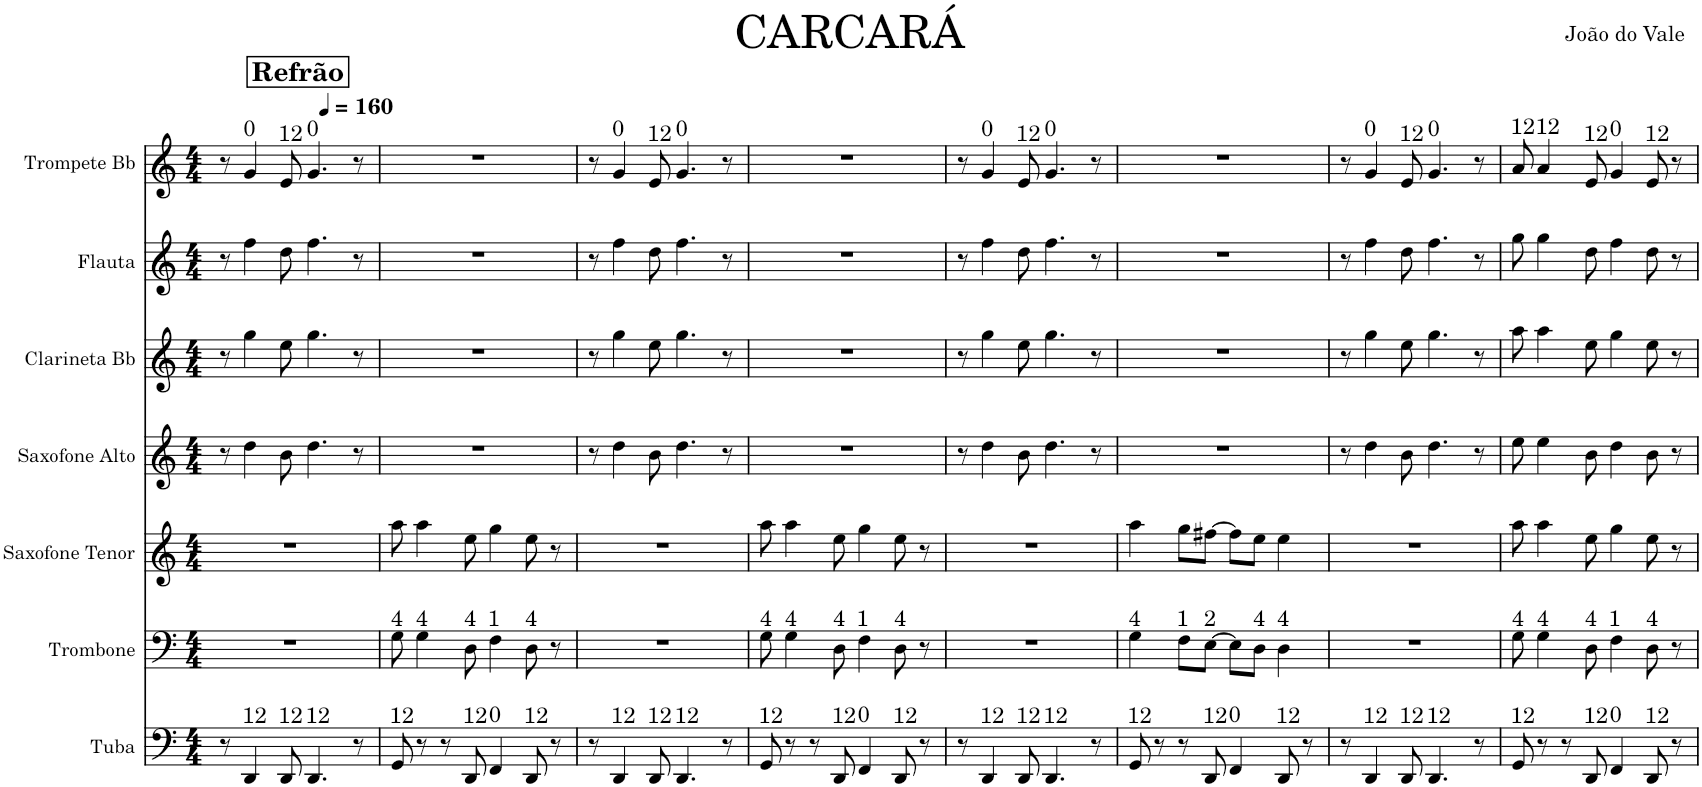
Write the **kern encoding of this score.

**kern	**kern	**kern	**kern	**kern	**kern	**kern
*part7	*part6	*part5	*part4	*part3	*part2	*part1
*staff7	*staff6	*staff5	*staff4	*staff3	*staff2	*staff1
*I"Tuba	*I"Trombone	*I"Saxofone Tenor	*I"Saxofone Alto	*I"Clarineta Bb	*I"Flauta	*I"Trompete Bb
*I'Tba	*I'Trb	*	*	*I'Cl	*I'Fl	*I'Tpt
*clefF4	*clefF4	*clefG2	*clefG2	*clefG2	*clefG2	*clefG2
*	*	*Trd8c14	*Trd5c9	*Trd1c2	*	*Trd1c2
*k[]	*k[]	*k[]	*k[]	*k[]	*k[]	*k[]
*M4/4	*M4/4	*M4/4	*M4/4	*M4/4	*M4/4	*M4/4
*MM160	*MM160	*MM160	*MM160	*MM160	*MM160	*MM160
!!LO:REH:place=s1:a:B:cj:fs=14:t=Refrão
=1	=1	=1	=1	=1	=1	=1
8r	1r	1r	8r	8r	8r	8r
!	!	!	!	!	!	!LO:TX:a:t=0
!LO:TX:a:t=12	!	!	!	!	!	!
4DD/	.	.	4dd\	4gg\	4ff\	4g/
!	!	!	!	!	!	!LO:TX:a:t=12
!LO:TX:a:t=12	!	!	!	!	!	!
8DD/	.	.	8b\	8ee\	8dd\	8e/
!	!	!	!	!	!	!LO:TX:a:t=0
!LO:TX:a:t=12	!	!	!	!	!	!
4.DD/	.	.	4.dd\	4.gg\	4.ff\	4.g/
8r	.	.	8r	8r	8r	8r
=2	=2	=2	=2	=2	=2	=2
!	!LO:TX:a:t=4	!	!	!	!	!
!LO:TX:a:t=12	!	!	!	!	!	!
8GG/	8G\	8aa\	1r	1r	1r	1r
!	!LO:TX:a:t=4	!	!	!	!	!
8r	4G\	4aa\	.	.	.	.
8r	.	.	.	.	.	.
!	!LO:TX:a:t=4	!	!	!	!	!
!LO:TX:a:t=12	!	!	!	!	!	!
8DD/	8D\	8ee\	.	.	.	.
!	!LO:TX:a:t=1	!	!	!	!	!
!LO:TX:a:t=0	!	!	!	!	!	!
4FF/	4F\	4gg\	.	.	.	.
!	!LO:TX:a:t=4	!	!	!	!	!
!LO:TX:a:t=12	!	!	!	!	!	!
8DD/	8D\	8ee\	.	.	.	.
8r	8r	8r	.	.	.	.
=3	=3	=3	=3	=3	=3	=3
8r	1r	1r	8r	8r	8r	8r
!	!	!	!	!	!	!LO:TX:a:t=0
!LO:TX:a:t=12	!	!	!	!	!	!
4DD/	.	.	4dd\	4gg\	4ff\	4g/
!	!	!	!	!	!	!LO:TX:a:t=12
!LO:TX:a:t=12	!	!	!	!	!	!
8DD/	.	.	8b\	8ee\	8dd\	8e/
!	!	!	!	!	!	!LO:TX:a:t=0
!LO:TX:a:t=12	!	!	!	!	!	!
4.DD/	.	.	4.dd\	4.gg\	4.ff\	4.g/
8r	.	.	8r	8r	8r	8r
=4	=4	=4	=4	=4	=4	=4
!	!LO:TX:a:t=4	!	!	!	!	!
!LO:TX:a:t=12	!	!	!	!	!	!
8GG/	8G\	8aa\	1r	1r	1r	1r
!	!LO:TX:a:t=4	!	!	!	!	!
8r	4G\	4aa\	.	.	.	.
8r	.	.	.	.	.	.
!	!LO:TX:a:t=4	!	!	!	!	!
!LO:TX:a:t=12	!	!	!	!	!	!
8DD/	8D\	8ee\	.	.	.	.
!	!LO:TX:a:t=1	!	!	!	!	!
!LO:TX:a:t=0	!	!	!	!	!	!
4FF/	4F\	4gg\	.	.	.	.
!	!LO:TX:a:t=4	!	!	!	!	!
!LO:TX:a:t=12	!	!	!	!	!	!
8DD/	8D\	8ee\	.	.	.	.
8r	8r	8r	.	.	.	.
=5	=5	=5	=5	=5	=5	=5
8r	1r	1r	8r	8r	8r	8r
!	!	!	!	!	!	!LO:TX:a:t=0
!LO:TX:a:t=12	!	!	!	!	!	!
4DD/	.	.	4dd\	4gg\	4ff\	4g/
!	!	!	!	!	!	!LO:TX:a:t=12
!LO:TX:a:t=12	!	!	!	!	!	!
8DD/	.	.	8b\	8ee\	8dd\	8e/
!	!	!	!	!	!	!LO:TX:a:t=0
!LO:TX:a:t=12	!	!	!	!	!	!
4.DD/	.	.	4.dd\	4.gg\	4.ff\	4.g/
8r	.	.	8r	8r	8r	8r
=6	=6	=6	=6	=6	=6	=6
!	!LO:TX:a:t=4	!	!	!	!	!
!LO:TX:a:t=12	!	!	!	!	!	!
8GG/	4G\	4aa\	1r	1r	1r	1r
8r	.	.	.	.	.	.
!	!LO:TX:a:t=1	!	!	!	!	!
8r	8F\L	8gg\L	.	.	.	.
!	!LO:TX:a:t=2	!	!	!	!	!
!LO:TX:a:t=12	!	!	!	!	!	!
8DD/	[8E\J	[8ff#X\J	.	.	.	.
!LO:TX:a:t=0	!	!	!	!	!	!
4FF/	8E\L]	8ff#\L]	.	.	.	.
!	!LO:TX:a:t=4	!	!	!	!	!
.	8D\J	8ee\J	.	.	.	.
!	!LO:TX:a:t=4	!	!	!	!	!
!LO:TX:a:t=12	!	!	!	!	!	!
8DD/	4D\	4ee\	.	.	.	.
8r	.	.	.	.	.	.
=7	=7	=7	=7	=7	=7	=7
8r	1r	1r	8r	8r	8r	8r
!	!	!	!	!	!	!LO:TX:a:t=0
!LO:TX:a:t=12	!	!	!	!	!	!
4DD/	.	.	4dd\	4gg\	4ff\	4g/
!	!	!	!	!	!	!LO:TX:a:t=12
!LO:TX:a:t=12	!	!	!	!	!	!
8DD/	.	.	8b\	8ee\	8dd\	8e/
!	!	!	!	!	!	!LO:TX:a:t=0
!LO:TX:a:t=12	!	!	!	!	!	!
4.DD/	.	.	4.dd\	4.gg\	4.ff\	4.g/
8r	.	.	8r	8r	8r	8r
=8	=8	=8	=8	=8	=8	=8
!	!	!	!	!	!	!LO:TX:a:t=12
!	!LO:TX:a:t=4	!	!	!	!	!
!LO:TX:a:t=12	!	!	!	!	!	!
8GG/	8G\	8aa\	8ee\	8aa\	8gg\	8a/
!	!	!	!	!	!	!LO:TX:a:t=12
!	!LO:TX:a:t=4	!	!	!	!	!
8r	4G\	4aa\	4ee\	4aa\	4gg\	4a/
8r	.	.	.	.	.	.
!	!	!	!	!	!	!LO:TX:a:t=12
!	!LO:TX:a:t=4	!	!	!	!	!
!LO:TX:a:t=12	!	!	!	!	!	!
8DD/	8D\	8ee\	8b\	8ee\	8dd\	8e/
!	!	!	!	!	!	!LO:TX:a:t=0
!	!LO:TX:a:t=1	!	!	!	!	!
!LO:TX:a:t=0	!	!	!	!	!	!
4FF/	4F\	4gg\	4dd\	4gg\	4ff\	4g/
!	!	!	!	!	!	!LO:TX:a:t=12
!	!LO:TX:a:t=4	!	!	!	!	!
!LO:TX:a:t=12	!	!	!	!	!	!
8DD/	8D\	8ee\	8b\	8ee\	8dd\	8e/
8r	8r	8r	8r	8r	8r	8r
=	=	=	=	=	=	=
*-	*-	*-	*-	*-	*-	*-
